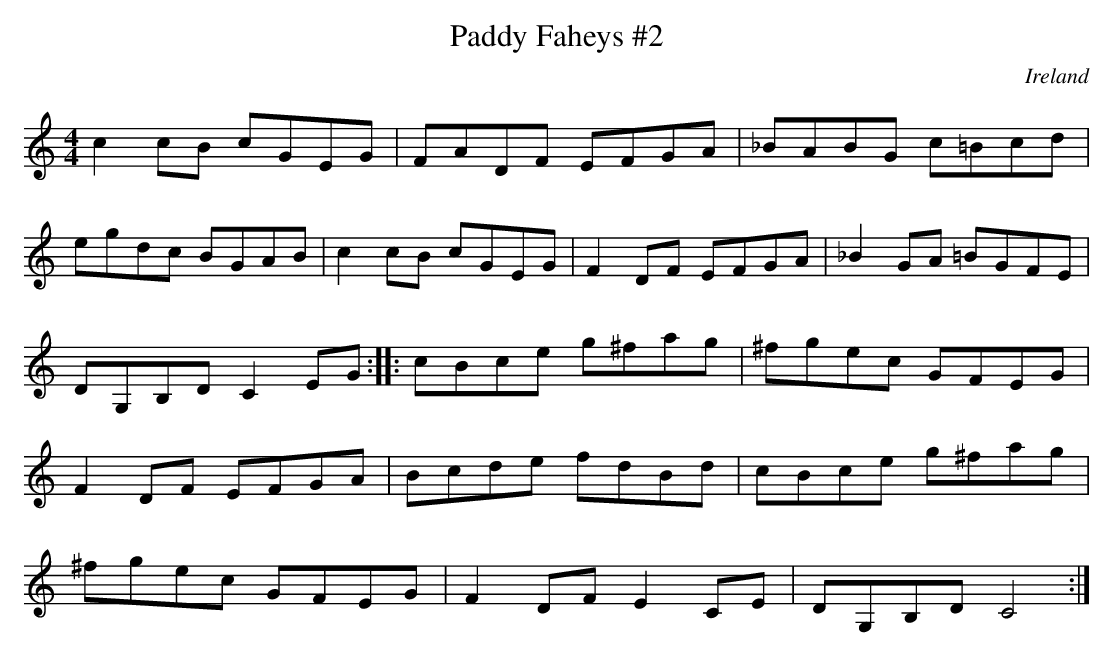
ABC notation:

X:1
T:Paddy Faheys \#2
O:Ireland
M:4/4
K:C
c2cB cGEG| FADF EFGA| _BABG c=Bcd| egdc BGAB|\
c2cB cGEG| F2DF EFGA| _B2GA =BGFE|DG,B,D C2EG::\
cBce g^fag| ^fgec GFEG| F2DF EFGA| Bcde fdBd |\
cBce g^fag|^fgec GFEG| F2DF E2CE|DG,B,DC4:|
